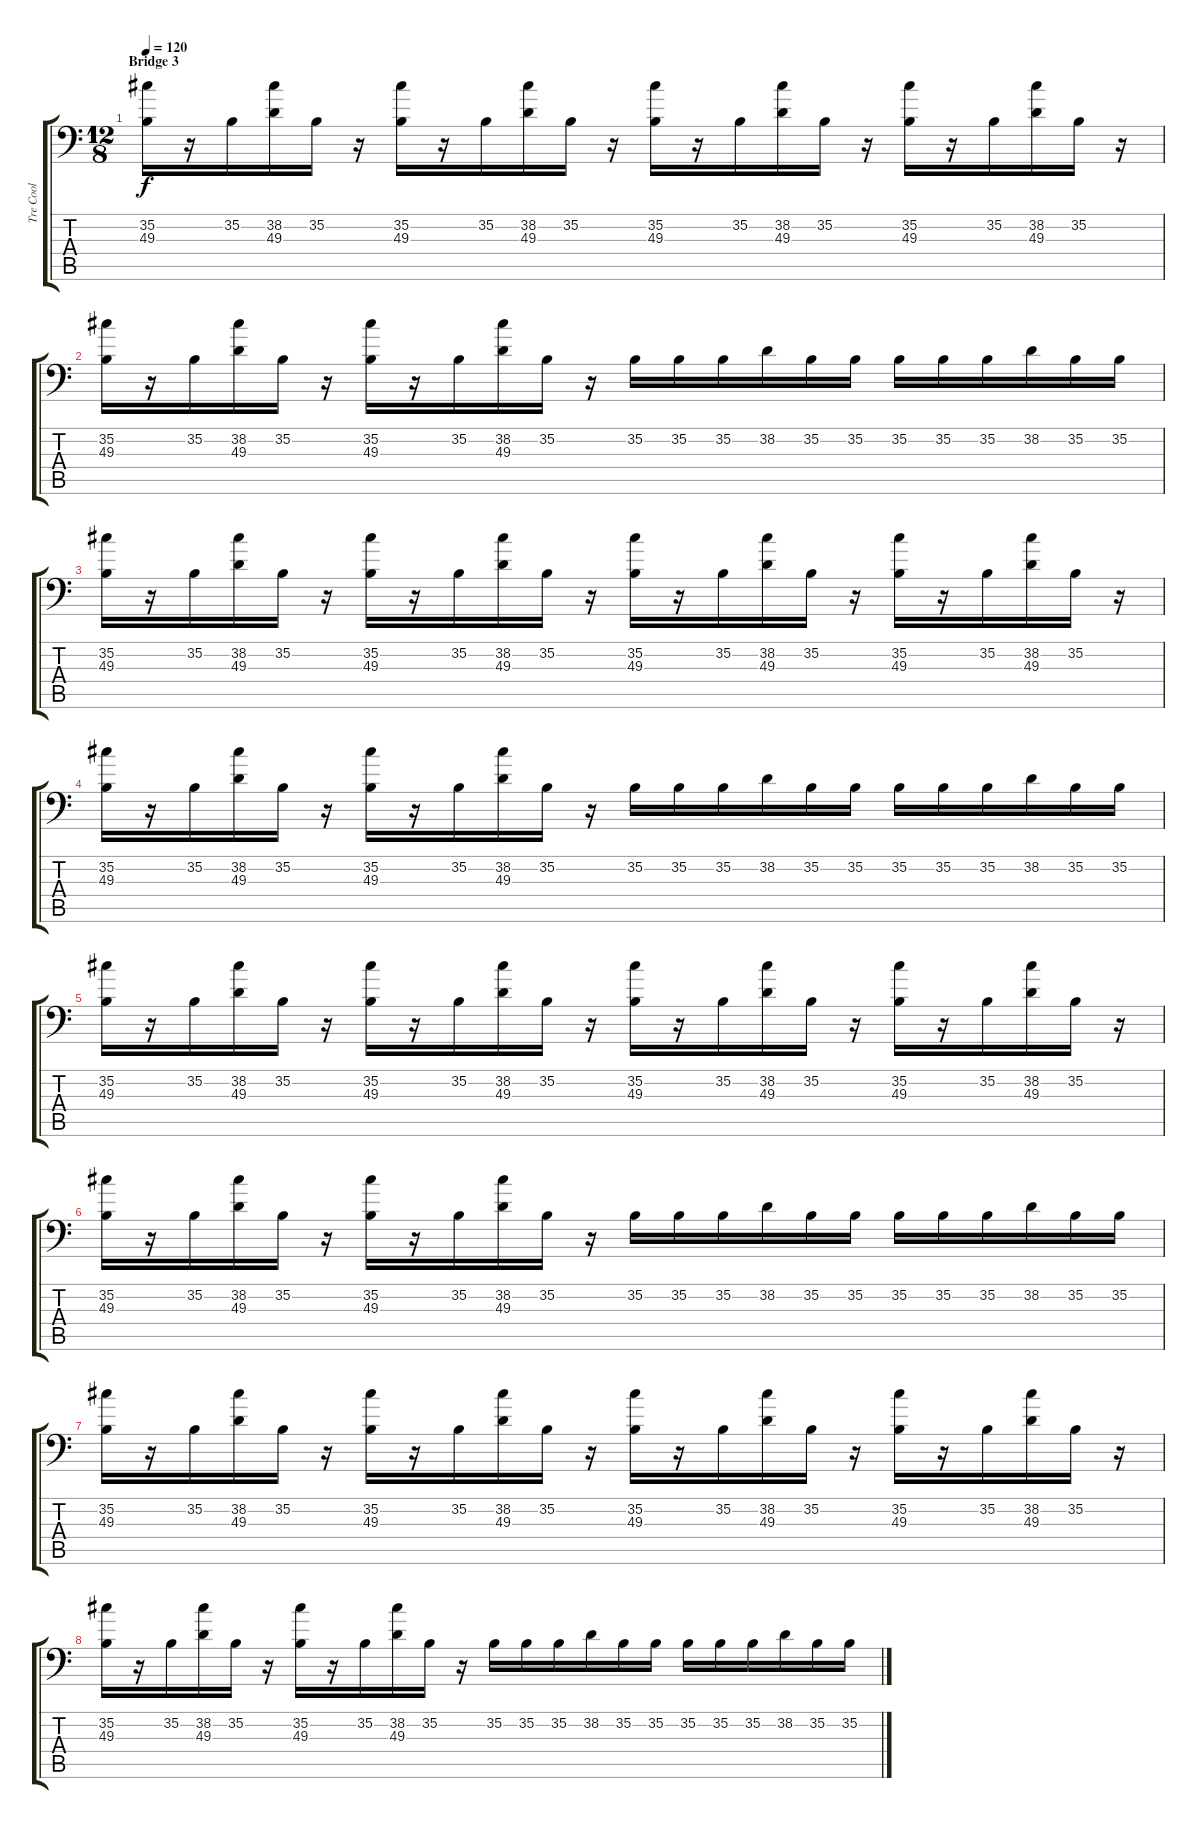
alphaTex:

\track ("Tre Cool" "Tre Cool") {instrument acousticgrandpiano}
\staff {score tabs}
\tuning (C-1 C-1 C-1 C-1 C-1 C-1) {hide}
\ts (12 8)
\section ("" "Bridge 3")
\tempo 120
\clef f4
\ks c
(35.2 49.3).16{dy f} r.16 35.2.16 (38.2 49.3).16 35.2.16 r.16 (35.2 49.3).16 r.16 35.2.16 (38.2 49.3).16 35.2.16 r.16 (35.2 49.3).16 r.16 35.2.16 (38.2 49.3).16 35.2.16 r.16 (35.2 49.3).16 r.16 35.2.16 (38.2 49.3).16 35.2.16 r.16 |
(35.2 49.3).16 r.16 35.2.16 (38.2 49.3).16 35.2.16 r.16 (35.2 49.3).16 r.16 35.2.16 (38.2 49.3).16 35.2.16 r.16 35.2.16 35.2.16 35.2.16 38.2.16 35.2.16 35.2.16 35.2.16 35.2.16 35.2.16 38.2.16 35.2.16 35.2.16 |
(35.2 49.3).16 r.16 35.2.16 (38.2 49.3).16 35.2.16 r.16 (35.2 49.3).16 r.16 35.2.16 (38.2 49.3).16 35.2.16 r.16 (35.2 49.3).16 r.16 35.2.16 (38.2 49.3).16 35.2.16 r.16 (35.2 49.3).16 r.16 35.2.16 (38.2 49.3).16 35.2.16 r.16 |
(35.2 49.3).16 r.16 35.2.16 (38.2 49.3).16 35.2.16 r.16 (35.2 49.3).16 r.16 35.2.16 (38.2 49.3).16 35.2.16 r.16 35.2.16 35.2.16 35.2.16 38.2.16 35.2.16 35.2.16 35.2.16 35.2.16 35.2.16 38.2.16 35.2.16 35.2.16 |
(35.2 49.3).16 r.16 35.2.16 (38.2 49.3).16 35.2.16 r.16 (35.2 49.3).16 r.16 35.2.16 (38.2 49.3).16 35.2.16 r.16 (35.2 49.3).16 r.16 35.2.16 (38.2 49.3).16 35.2.16 r.16 (35.2 49.3).16 r.16 35.2.16 (38.2 49.3).16 35.2.16 r.16 |
(35.2 49.3).16 r.16 35.2.16 (38.2 49.3).16 35.2.16 r.16 (35.2 49.3).16 r.16 35.2.16 (38.2 49.3).16 35.2.16 r.16 35.2.16 35.2.16 35.2.16 38.2.16 35.2.16 35.2.16 35.2.16 35.2.16 35.2.16 38.2.16 35.2.16 35.2.16 |
(35.2 49.3).16 r.16 35.2.16 (38.2 49.3).16 35.2.16 r.16 (35.2 49.3).16 r.16 35.2.16 (38.2 49.3).16 35.2.16 r.16 (35.2 49.3).16 r.16 35.2.16 (38.2 49.3).16 35.2.16 r.16 (35.2 49.3).16 r.16 35.2.16 (38.2 49.3).16 35.2.16 r.16 |
(35.2 49.3).16 r.16 35.2.16 (38.2 49.3).16 35.2.16 r.16 (35.2 49.3).16 r.16 35.2.16 (38.2 49.3).16 35.2.16 r.16 35.2.16 35.2.16 35.2.16 38.2.16 35.2.16 35.2.16 35.2.16 35.2.16 35.2.16 38.2.16 35.2.16 35.2.16
